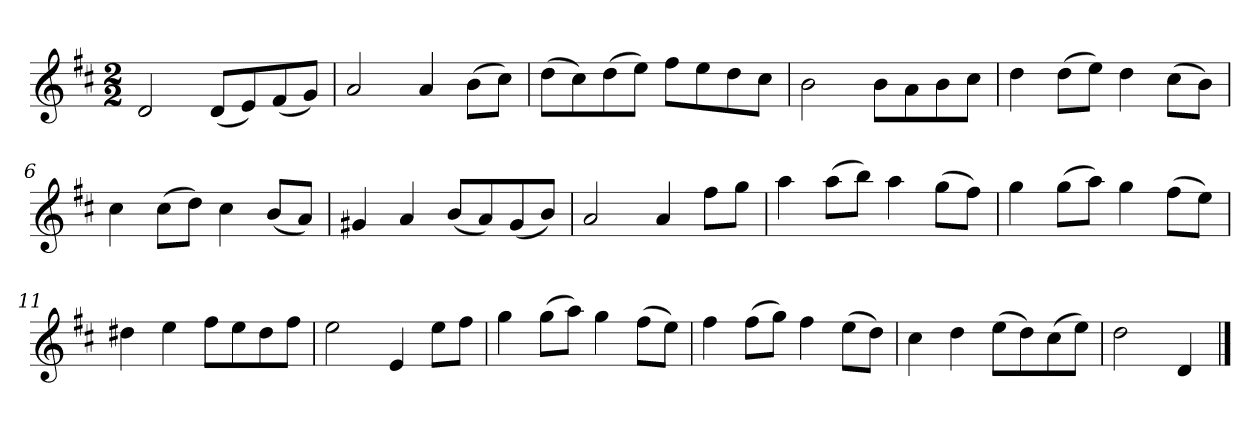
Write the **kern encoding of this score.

**kern
*part1
*staff1
*k[f#c#]
*M2/2
*MM120
=1
2d
(8dL
8e)
(8f#
8gJ)
=2
2a
4a
(8bL
8cc#J)
=3
(8ddL
8cc#)
(8dd
8eeJ)
8ff#L
8ee
8dd
8cc#J
=4
2b
8bL
8a
8b
8cc#J
=5
4dd
(8ddL
8eeJ)
4dd
(8cc#L
8bJ)
=6
4cc#
(8cc#L
8ddJ)
4cc#
(8bL
8aJ)
=7
4g#X
4a
(8bL
8a)
(8g#
8bJ)
=8
2a
4a
8ff#L
8ggJ
=9
4aa
(8aaL
8bbJ)
4aa
(8ggL
8ff#J)
=10
4gg
(8ggL
8aaJ)
4gg
(8ff#L
8eeJ)
=11
4dd#X
4ee
8ff#L
8ee
8dd#
8ff#J
=12
2ee
4e
8eeL
8ff#J
=13
4gg
(8ggL
8aaJ)
4gg
(8ff#L
8eeJ)
=14
4ff#
(8ff#L
8ggJ)
4ff#
(8eeL
8ddJ)
=15
4cc#
4dd
(8eeL
8dd)
(8cc#
8eeJ)
=16
2dd
4d
==
*-
